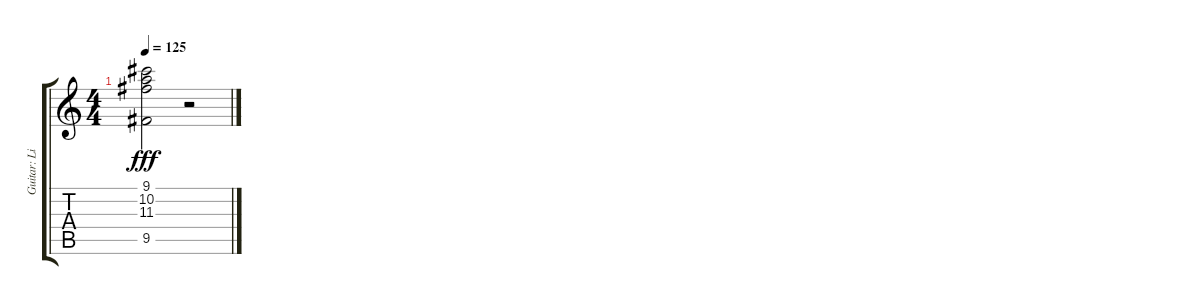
\track ("Guitar: Lindsey Buckingham " "Guitar: Li") {instrument electricguitarjazz}
\staff {score tabs}
\tuning (E4 B3 G3 D3 A2 E2) {hide}
\ts (4 4)
\tempo 125
\clef g2
\ks c
(9.1 10.2 11.3 9.5).2{dy fff} r.2
